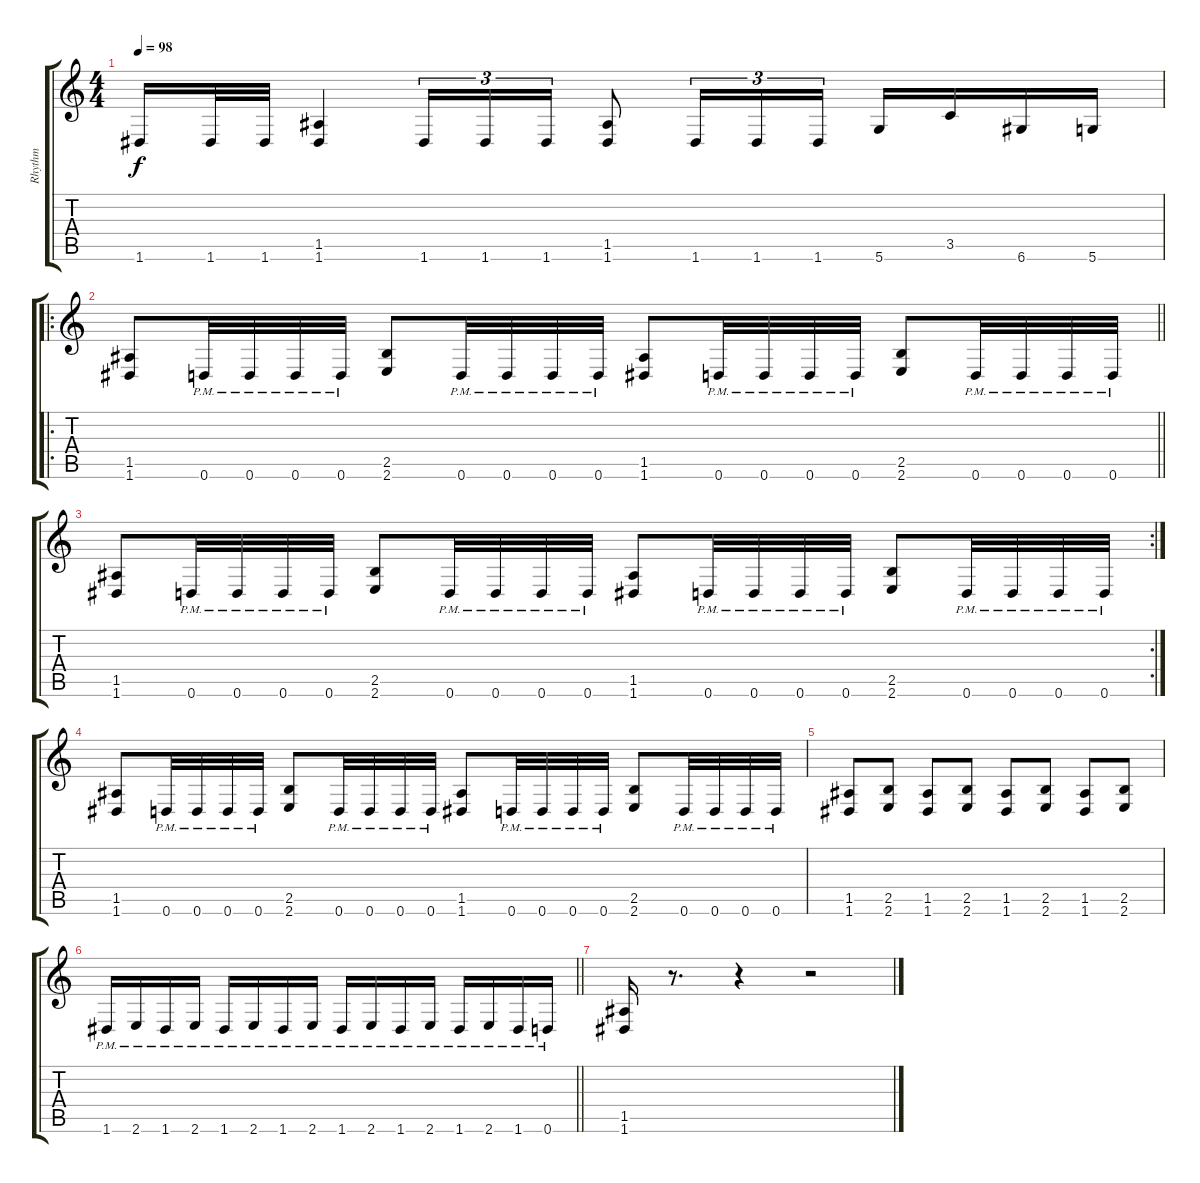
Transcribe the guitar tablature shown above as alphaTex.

\track ("Rhythm" "Rhythm") {instrument distortionguitar}
\staff {score tabs}
\tuning (E4 B3 G3 D3 A2 D2) {hide}
\ts (4 4)
\tempo 98
\clef g2
\ks c
1.6.16{dy f} 1.6.32 1.6.32 (1.5 1.6).4 1.6.16{tu (3 2)} 1.6.16{tu (3 2)} 1.6.16{tu (3 2)} (1.5 1.6).8 1.6.16{tu (3 2)} 1.6.16{tu (3 2)} 1.6.16{tu (3 2)} 5.6.16 3.5.16 6.6.16 5.6.16 |
\ro
\barLineRight lightlight
(1.5 1.6).8 0.6{pm}.32 0.6{pm}.32 0.6{pm}.32 0.6{pm}.32 (2.5 2.6).8 0.6{pm}.32 0.6{pm}.32 0.6{pm}.32 0.6{pm}.32 (1.5 1.6).8 0.6{pm}.32 0.6{pm}.32 0.6{pm}.32 0.6{pm}.32 (2.5 2.6).8 0.6{pm}.32 0.6{pm}.32 0.6{pm}.32 0.6{pm}.32 |
\rc 2
(1.5 1.6).8 0.6{pm}.32 0.6{pm}.32 0.6{pm}.32 0.6{pm}.32 (2.5 2.6).8 0.6{pm}.32 0.6{pm}.32 0.6{pm}.32 0.6{pm}.32 (1.5 1.6).8 0.6{pm}.32 0.6{pm}.32 0.6{pm}.32 0.6{pm}.32 (2.5 2.6).8 0.6{pm}.32 0.6{pm}.32 0.6{pm}.32 0.6{pm}.32 |
(1.5 1.6).8 0.6{pm}.32 0.6{pm}.32 0.6{pm}.32 0.6{pm}.32 (2.5 2.6).8 0.6{pm}.32 0.6{pm}.32 0.6{pm}.32 0.6{pm}.32 (1.5 1.6).8 0.6{pm}.32 0.6{pm}.32 0.6{pm}.32 0.6{pm}.32 (2.5 2.6).8 0.6{pm}.32 0.6{pm}.32 0.6{pm}.32 0.6{pm}.32 |
(1.5 1.6).8 (2.5 2.6).8 (1.5 1.6).8 (2.5 2.6).8 (1.5 1.6).8 (2.5 2.6).8 (1.5 1.6).8 (2.5 2.6).8 |
\barLineRight lightlight
1.6{pm}.16 2.6{pm}.16 1.6{pm}.16 2.6{pm}.16 1.6{pm}.16 2.6{pm}.16 1.6{pm}.16 2.6{pm}.16 1.6{pm}.16 2.6{pm}.16 1.6{pm}.16 2.6{pm}.16 1.6{pm}.16 2.6{pm}.16 1.6{pm}.16 0.6{pm}.16 |
(1.5 1.6).16 r.8{d} r.4 r.2
